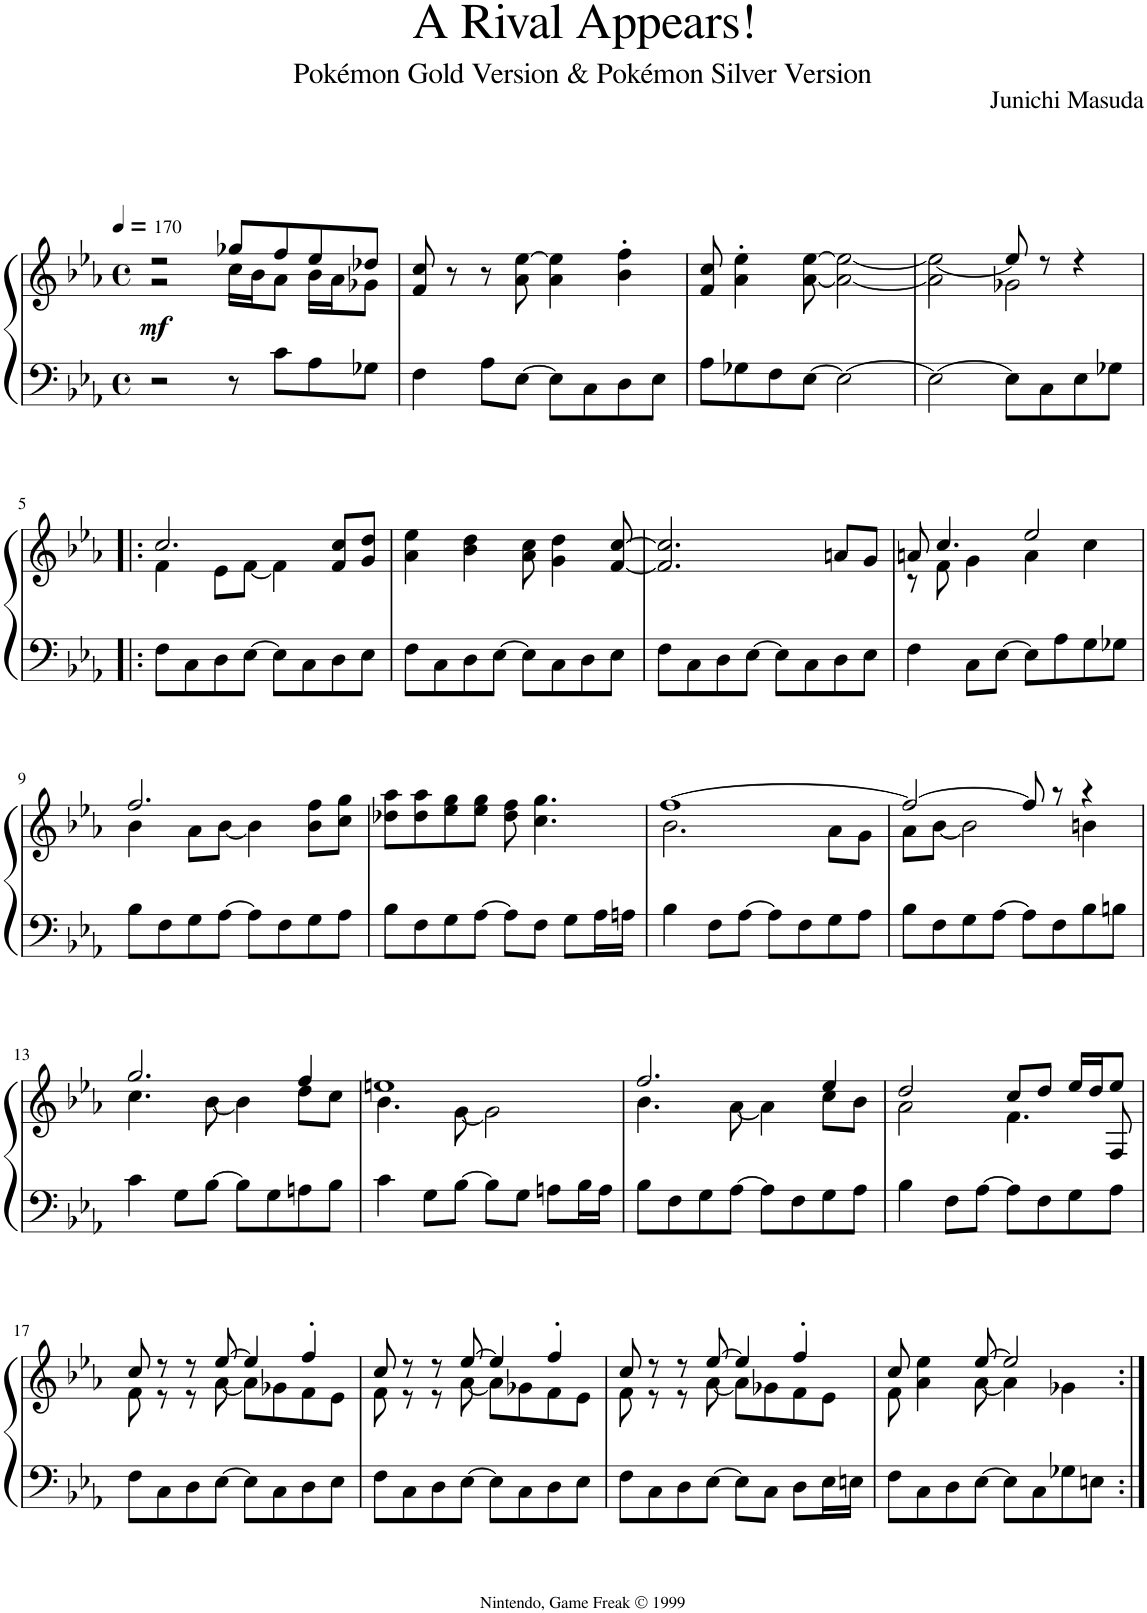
**kern	**kern	**dynam
*part1	*part1	*part1
*staff2	*staff1	*staff1/2
*I"Piano	*	*
*I'Pno.	*	*
*clefF4	*clefG2	*
*k[b-e-a-]	*k[b-e-a-]	*
*M4/4	*M4/4	*
*met(c)	*met(c)	*
*MM170	*MM170	*
=1	=1	=1
*	*^	*
!	!	!	!LO:DY:b
2r	2r	2r	mf
8r	8gg-X/L	16cc\LL	.
.	.	16b-\J	.
8c\L	8ff/	8a-\J	.
8A-\	8ee-/	16b-\LL	.
.	.	16a-\J	.
8G-X\J	8dd-X/J	8g-X\J	.
*	*v	*v	*
=2	=2	=2
4F\	8f/ 8cc/	.
.	8r	.
8A-\L	8r	.
[8E-\J	8a-\ [8ee-\	.
8E-\L]	4a-\ 4ee-\]	.
8C\	.	.
8D\	4b-\' 4ff\'	.
8E-\J	.	.
=3	=3	=3
8A-\L	8f/ 8cc/	.
8G-X\	4a-\' 4ee-\'	.
8F\	.	.
[8E-\J	[8a-\ [8ee-\	.
2E-\_	2a-\_ 2ee-\_	.
=4	=4	=4
*	*^	*
2E-\_	2ee-\_	2a-\]	.
8E-\L]	8ee-/]	2g-X\	.
8C\	8r	.	.
8E-\	4r	.	.
8G-X\J	.	.	.
!!LO:LB:g=z	!!
=5!|:	=5!|:	=5!|:	=5!|:
8F\L	2.cc/	4f\	.
8C\	.	.	.
8D\	.	8e-\L	.
[8E-\J	.	[8f\J	.
8E-\L]	.	4f\]	.
8C\	.	.	.
8D\	8f/ 8cc/L	4ryy	.
8E-\J	8g/ 8dd/J	.	.
*	*v	*v	*
=6	=6	=6
8F\L	4a-\ 4ee-\	.
8C\	.	.
8D\	4b-\ 4dd\	.
[8E-\J	.	.
8E-\L]	8a-\ 8cc\	.
8C\	4g\ 4dd\	.
8D\	.	.
8E-\J	[8f/ [8cc/	.
=7	=7	=7
8F\L	2.f/] 2.cc/]	.
8C\	.	.
8D\	.	.
[8E-\J	.	.
8E-\L]	.	.
8C\	.	.
8D\	8an/L	.
8E-\J	8g/J	.
=8	=8	=8
*	*^	*
4F\	8an/	8r	.
.	4.cc/	8f\	.
8C\L	.	4g\	.
[8E-\J	.	.	.
8E-\L]	2ee-/	4a\	.
8A-\	.	.	.
8G\	.	4cc\	.
8G-X\J	.	.	.
!!LO:LB:g=z	!!
=9	=9	=9	=9
8B-\L	2.ff/	4b-\	.
8F\	.	.	.
8G\	.	8a-\L	.
[8A-\J	.	[8b-\J	.
8A-\L]	.	4b-\]	.
8F\	.	.	.
8G\	8b-\ 8ff\L	4ryy	.
8A-\J	8cc\ 8gg\J	.	.
*	*v	*v	*
=10	=10	=10
8B-\L	8dd-X\ 8aa-\L	.
8F\	8dd-\ 8aa-\	.
8G\	8ee-\ 8gg\	.
[8A-\J	8ee-\ 8gg\J	.
8A-\L]	8dd-\ 8ff\	.
8F\J	4.cc\ 4.gg\	.
8G\L	.	.
16A-\L	.	.
16An\JJ	.	.
=11	=11	=11
*	*^	*
4B-\	[1ff	2.b-\	.
8F\L	.	.	.
[8A-\J	.	.	.
8A-\L]	.	.	.
8F\	.	.	.
8G\	.	8a-\L	.
8A-\J	.	8g\J	.
=12	=12	=12	=12
8B-\L	2ff/_	8a-\L	.
8F\	.	[8b-\J	.
8G\	.	2b-\]	.
[8A-\J	.	.	.
8A-\L]	8ff/]	.	.
8F\	8r	.	.
8B-\	4r	4bn\	.
8Bn\J	.	.	.
!!LO:LB:g=z	!!
=13	=13	=13	=13
4c\	2.gg/	4.cc\	.
8G\L	.	.	.
[8B-\J	.	[8b-\	.
8B-\L]	.	4b-\]	.
8G\	.	.	.
8An\	4ff/	8dd\L	.
8B-\J	.	8cc\J	.
=14	=14	=14	=14
4c\	1een	4.b-\	.
8G\L	.	.	.
[8B-\J	.	[8g\	.
8B-\L]	.	2g\]	.
8G\J	.	.	.
8An\L	.	.	.
16B-\L	.	.	.
16A\JJ	.	.	.
=15	=15	=15	=15
8B-\L	2.ff/	4.b-\	.
8F\	.	.	.
8G\	.	.	.
[8A-\J	.	[8a-\	.
8A-\L]	.	4a-\]	.
8F\	.	.	.
8G\	4ee-/	8cc\L	.
8A-\J	.	8b-\J	.
=16	=16	=16	=16
4B-\	2dd/	2a-\	.
8F\L	.	.	.
[8A-\J	.	.	.
8A-\L]	8cc/L	4.f\	.
8F\	8dd/J	.	.
8G\	16ee-/LL	.	.
.	16dd/J	.	.
8A-\J	8ee-/J	8F/	.
!!LO:LB:g=z	!!
=17	=17	=17	=17
8F\L	8cc/	8f\	.
8C\	8r	8r	.
8D\	8r	8r	.
[8E-\J	[8ee-/	[8a-\	.
8E-\L]	4ee-/]	8a-\L]	.
8C\	.	8g-X\	.
8D\	4ff'/	8f\	.
8E-\J	.	8e-\J	.
=18	=18	=18	=18
8F\L	8cc/	8f\	.
8C\	8r	8r	.
8D\	8r	8r	.
[8E-\J	[8ee-/	[8a-\	.
8E-\L]	4ee-/]	8a-\L]	.
8C\	.	8g-X\	.
8D\	4ff'/	8f\	.
8E-\J	.	8e-\J	.
=19	=19	=19	=19
8F\L	8cc/	8f\	.
8C\	8r	8r	.
8D\	8r	8r	.
[8E-\J	[8ee-/	[8a-\	.
8E-\L]	4ee-/]	8a-\L]	.
8C\J	.	8g-X\	.
8D\L	4ff'/	8f\	.
16E-\L	.	8e-\J	.
16En\JJ	.	.	.
=20	=20	=20	=20
8F\L	8cc/	8f\	.
8C\	4ee-\	4a-\	.
8D\	.	.	.
[8E-\J	[8ee-/	[8a-\	.
8E-\L]	2ee-/]	4a-\]	.
8C\	.	.	.
8G-X\	.	4g-X\	.
8En\J	.	.	.
*	*v	*v	*
=:|!	=:|!	=:|!
*-	*-	*-
